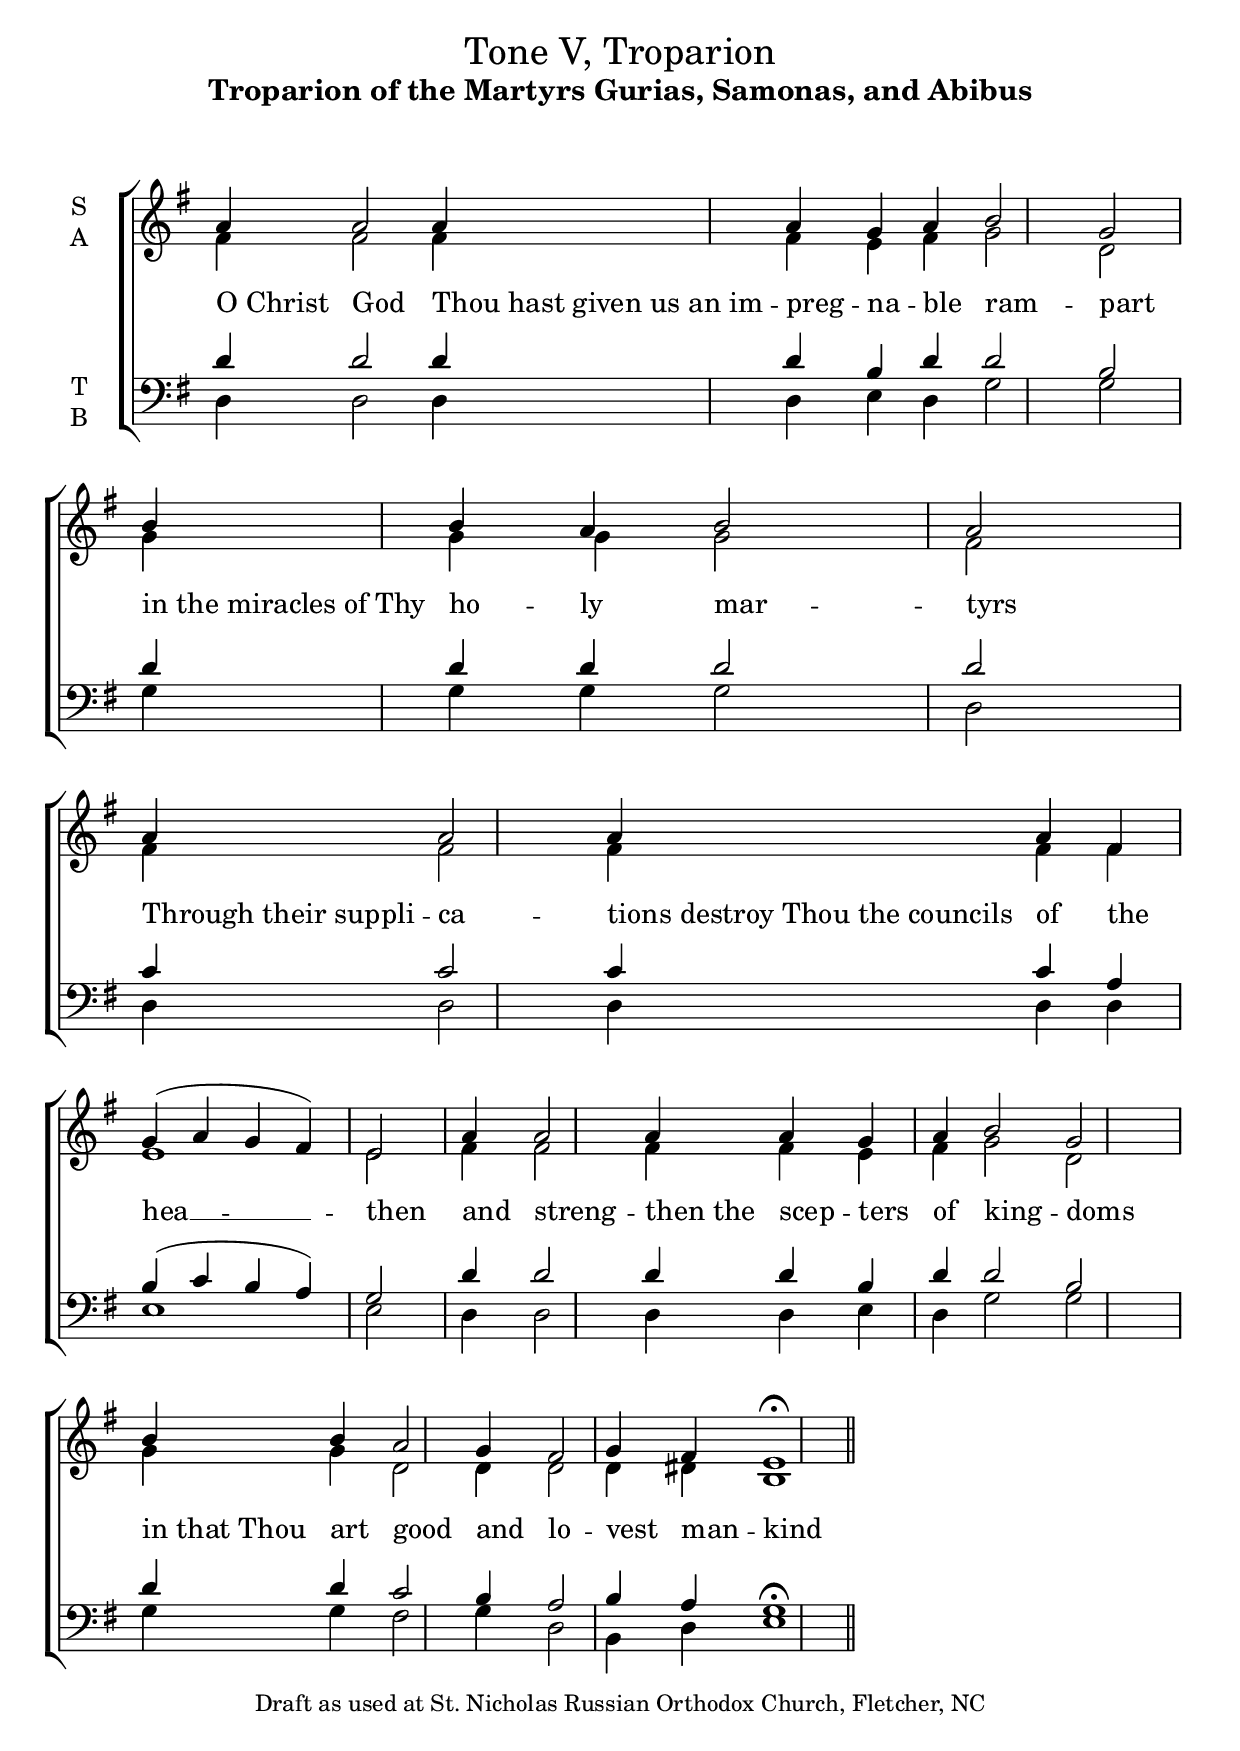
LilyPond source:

\version "2.18.0" 
\include "english.ly" 
\include "gregorian.ly" 

\layout { 
  \context{ 
    \Score \override SpacingSpanner.packed-spacing = ##f 
  } 
  \context{ 
    \Lyrics \override LyricHyphen.minimum-distance = #2.25 
    \override LyricSpace.minimum-distance = #2.25 
  } 
} 

\header { 
  title = \markup\normal-text\fontsize #0.25 
    "Tone V, Troparion" 
  subtitle = \markup\bold\fontsize #1 
        {"Troparion of the Martyrs Gurias, Samonas, and Abibus"} 
  subsubtitle = \markup\bold\fontsize #4.25 
        {" "} 
  
  meter = \markup\bold\fontsize #4.25 
        {" "} 
    
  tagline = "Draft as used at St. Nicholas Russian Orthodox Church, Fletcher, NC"
 
} 


global = { 
  \key g \major 
  \override Staff.NoteHead.style = #'altdefault 
  \override Staff.TimeSignature.stencil = ##f 
  %\override Staff.BarLine.stencil = ##f 
  \set Score.defaultBarType = "-" 
  \bar "|." 
} 
move = { \bar "" \break }

soprano = 
\relative c'' { 
  \global 
  % 1
  a4 a2 a4 a g a b2 g2 \bar "|"
  %2
  b4 b a b2 a \bar "|"
  %3 
  a4 a2 a4 a fs g(a g fs) e2 \bar "|"
  
  % 1
  a4 a2 a4 a g a b2 g2 \bar "|"
  
  %last
  b4 b a2 g4 fs2 g4 fs e1 \fermata \bar "||"
}

alto = 
\relative c' { 
  \global 
  % 1
  fs4 fs2 fs4 fs4 e fs g2 d 
  %2
  g4 g g g2 fs
  %3
  fs4 fs2 fs4 fs fs e1 e2
  
  % 1
  fs4 fs2 fs4 fs4 e fs g2 d 
  
  %last
  g4 g d2 d4 d2 d4 ds b1
}

tenor = 
\relative c' { 
  \global 
  % 1
  d4 d2 d4 d b d d2 b \bar "|"
  %2
  d4 d d d2 d \bar "|"
  %3
  c4 c2 c4 c a b(c b a) g2 \bar "|"
  
  % 1
  d'4 d2 d4 d b d d2 b \bar "|"
  
  %last
  d4 d4 c2 b4 a2 b4 a g1 \fermata \bar "||"
} 


bass = 
\relative c { 
  \global 
  % 1
  d4 d2 d4 d e d g2 g2
  %2
  g4 g g g2 d
  %3
  d4 d2 d4 d d e1 e2
  
  % 1
  d4 d2 d4 d e d g2 g2
  
  %last
  g4 g fs2 g4 d2 b4 d e1
} 

verse = \lyricmode { 
  % Lyrics follow here. 
  \override LyricText.self-alignment-X = #LEFT
  
  "O Christ" God "Thou hast given us an im" -- preg -- na -- ble ram -- part

  "in the miracles of Thy" ho -- ly mar -- tyrs

  "Through their suppli" -- ca -- "tions destroy Thou the councils" of the hea __ -- then

  and streng -- "then the" scep -- ters of king -- doms

  "in that Thou" art good and lo -- vest man -- kind
}


\score {
  \new ChoirStaff <<
    \new Staff \with { 
      midiInstrument = "string ensemble 1" 
      instrumentName = \markup \center-column { "S" "A" } 
    } <<
      \new Voice = "soprano" { \voiceOne \soprano } 
      \new Voice = "alto" { \voiceTwo \alto } 
    >>
    \new Lyrics \lyricsto "soprano" \verse 
    \new Staff \with { 
      midiInstrument = "string ensemble 1" 
      instrumentName = \markup \center-column { "T" "B" } 
    } << 
      \clef bass 
      \new Voice = "tenor" { \voiceThree \tenor } 
      \new Voice = "bass" { \voiceFour \bass } 
    >> 
  >>
  \layout { 
    ragged-last=##t 
    #(layout-set-staff-size 22) 
    \context { 
      \Lyrics 
      \override VerticalAxisGroup.staff-affinity = ##f 
      \override VerticalAxisGroup.staff-staff-spacing = 
        #'((basic-distance . 0) 
           (minimum-distance . 2) 
           (padding . 2)) 
    } 
    indent = 1.25\cm 
    \context { 
      \Staff 
      \override VerticalAxisGroup.staff-staff-spacing = 
        #'((basic-distance . 0) 
           (minimum-distance . 2) 
           (padding . 2)) 
    } 
  } 
}